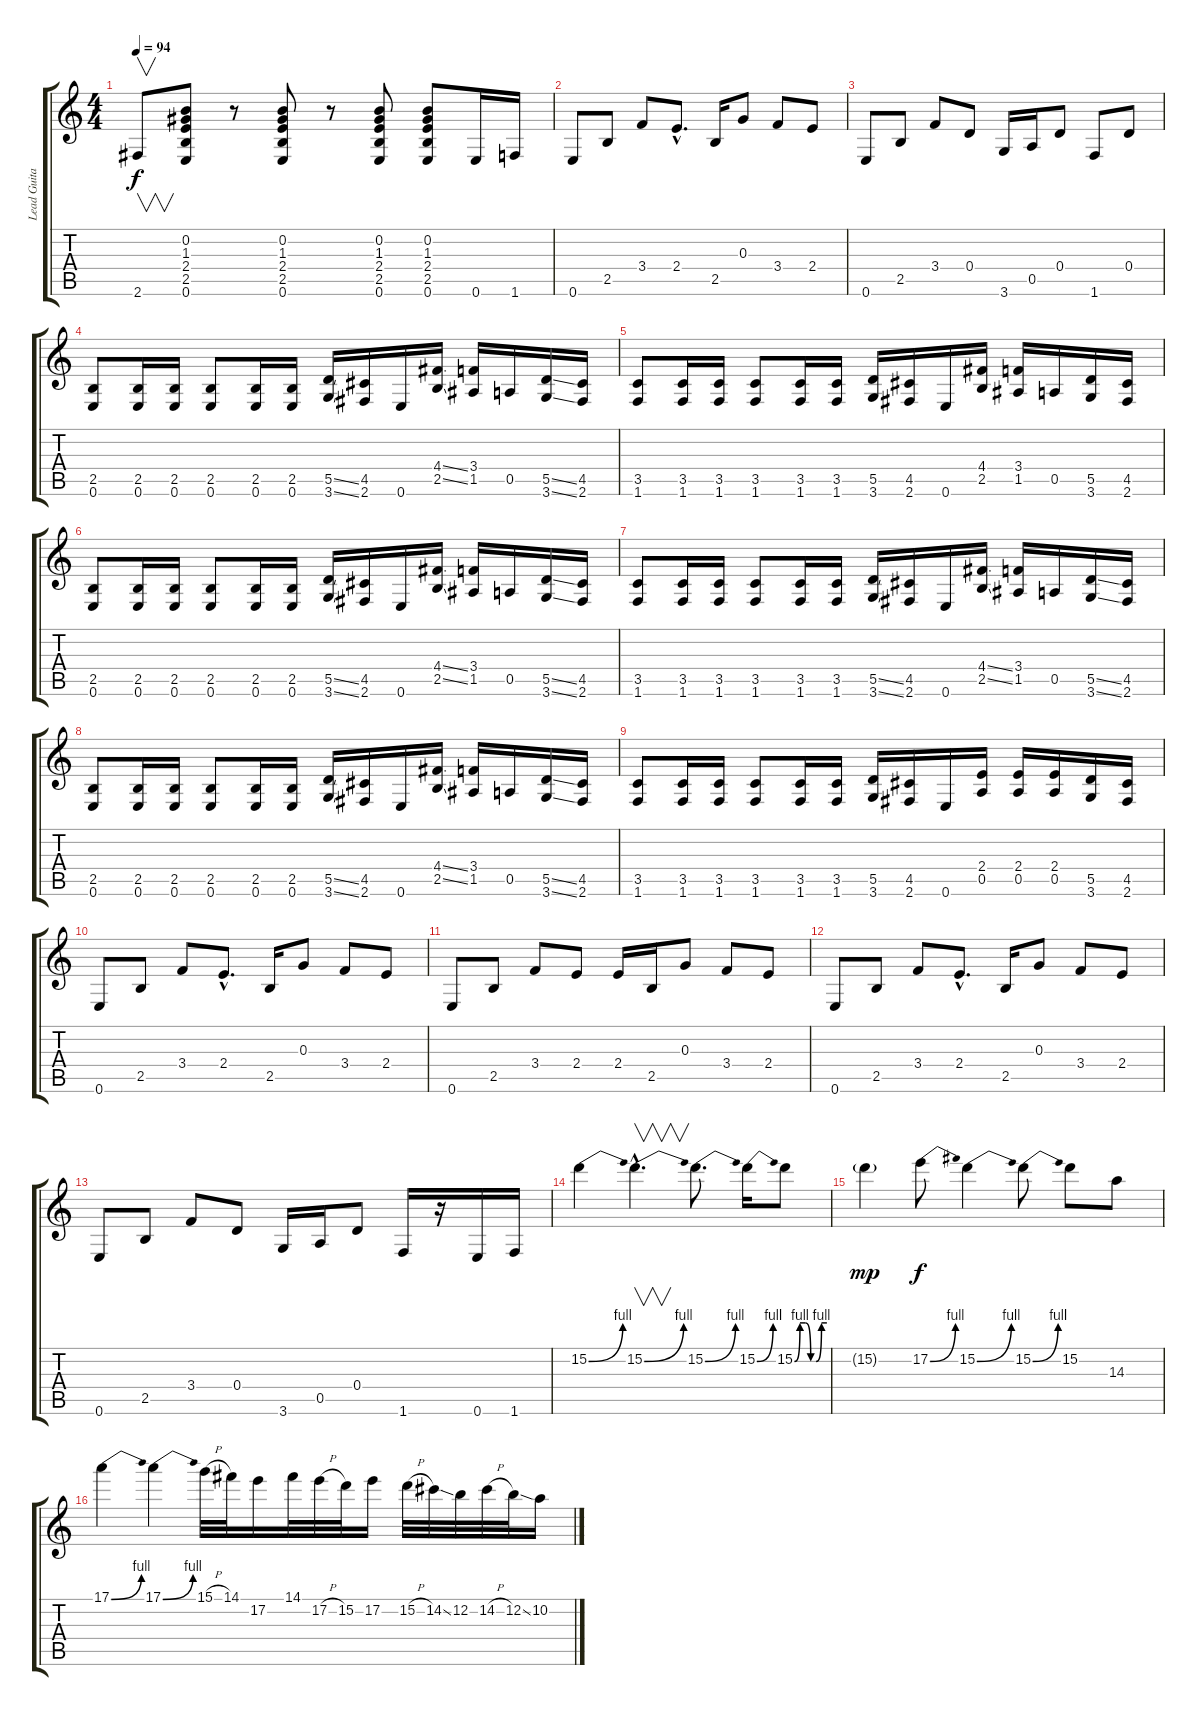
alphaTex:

\track ("Lead Guitar" "Lead Guita") {instrument electricguitarclean}
\staff {score tabs}
\tuning (E4 B3 G3 D3 A2 E2) {hide}
\ts (4 4)
\tempo 94
\clef g2
\ks c
2.6.8{v dy f} (0.2 1.3 2.4 2.5 0.6).8 r.8 (0.2 1.3 2.4 2.5 0.6).8 r.8 (0.2 1.3 2.4 2.5 0.6).8 (0.2 1.3 2.4 2.5 0.6).8 0.6.16 1.6.16 |
0.6.8{volume 9} 2.5.8 3.4.8 2.4{hac}.8{d} 2.5.16 0.3.8 3.4.8 2.4.8 |
0.6.8 2.5.8 3.4.8 0.4.8 3.6.16 0.5.16 0.4.8 1.6.8 0.4.8 |
(2.5 0.6).8 (2.5 0.6).16 (2.5 0.6).16 (2.5 0.6).8 (2.5 0.6).16 (2.5 0.6).16 (5.5{ss} 3.6{ss}).16 (4.5 2.6).16 0.6.16 (4.4{ss} 2.5{ss}).16 (3.4 1.5).16 0.5.16 (5.5{ss} 3.6{ss}).16 (4.5 2.6).16 |
(3.5 1.6).8 (3.5 1.6).16 (3.5 1.6).16 (3.5 1.6).8 (3.5 1.6).16 (3.5 1.6).16 (5.5 3.6).16 (4.5 2.6).16 0.6.16 (4.4 2.5).16 (3.4 1.5).16 0.5.16 (5.5 3.6).16 (4.5 2.6).16 |
(2.5 0.6).8 (2.5 0.6).16 (2.5 0.6).16 (2.5 0.6).8 (2.5 0.6).16 (2.5 0.6).16 (5.5{ss} 3.6{ss}).16 (4.5 2.6).16 0.6.16 (4.4{ss} 2.5{ss}).16 (3.4 1.5).16 0.5.16 (5.5{ss} 3.6{ss}).16 (4.5 2.6).16 |
(3.5 1.6).8 (3.5 1.6).16 (3.5 1.6).16 (3.5 1.6).8 (3.5 1.6).16 (3.5 1.6).16 (5.5{ss} 3.6{ss}).16 (4.5 2.6).16 0.6.16 (4.4{ss} 2.5{ss}).16 (3.4 1.5).16 0.5.16 (5.5{ss} 3.6{ss}).16 (4.5 2.6).16 |
(2.5 0.6).8 (2.5 0.6).16 (2.5 0.6).16 (2.5 0.6).8 (2.5 0.6).16 (2.5 0.6).16 (5.5{ss} 3.6{ss}).16 (4.5 2.6).16 0.6.16 (4.4{ss} 2.5{ss}).16 (3.4 1.5).16 0.5.16 (5.5{ss} 3.6{ss}).16 (4.5 2.6).16 |
(3.5 1.6).8 (3.5 1.6).16 (3.5 1.6).16 (3.5 1.6).8 (3.5 1.6).16 (3.5 1.6).16 (5.5 3.6).16 (4.5 2.6).16 0.6.16 (2.4 0.5).16 (2.4 0.5).16 (2.4 0.5).16 (5.5 3.6).16 (4.5 2.6).16 |
0.6.8 2.5.8 3.4.8 2.4{hac}.8{d} 2.5.16 0.3.8 3.4.8 2.4.8 |
0.6.8 2.5.8 3.4.8 2.4.8 2.4.16 2.5.16 0.3.8 3.4.8 2.4.8 |
0.6.8 2.5.8 3.4.8 2.4{hac}.8{d} 2.5.16 0.3.8 3.4.8 2.4.8 |
0.6.8 2.5.8 3.4.8 0.4.8 3.6.16 0.5.16 0.4.8 1.6.16 r.16 0.6.16 1.6.16 |
15.2{be (bend 0 0 60 4)}.4{volume 13} 15.2{be (bend 0 0 60 4) hac}.4{v d} 15.2{be (bend 0 0 60 4)}.8{d} 15.2{be (bend 0 0 60 4)}.16 15.2{be (custom 0 0 10 4 20 4 30 0 40 0 50 4 60 4)}.8 |
15.2{g}.4{dy mp} 17.2{be (bend 0 0 60 4)}.8{dy f} 15.2{be (bend 0 0 60 4)}.4 15.2{be (bend 0 0 60 4)}.8 15.2.8 14.3.8 |
17.1{be (bend 0 0 60 4)}.4 17.1{be (bend 0 0 60 4)}.4 15.1{h}.32 14.1.32 17.2.16 14.1.32 17.2{h}.32 15.2.32 17.2.16 15.2{h}.32 14.2{ss}.32 12.2.32 14.2{h}.32 12.2{ss}.32 10.2.16
